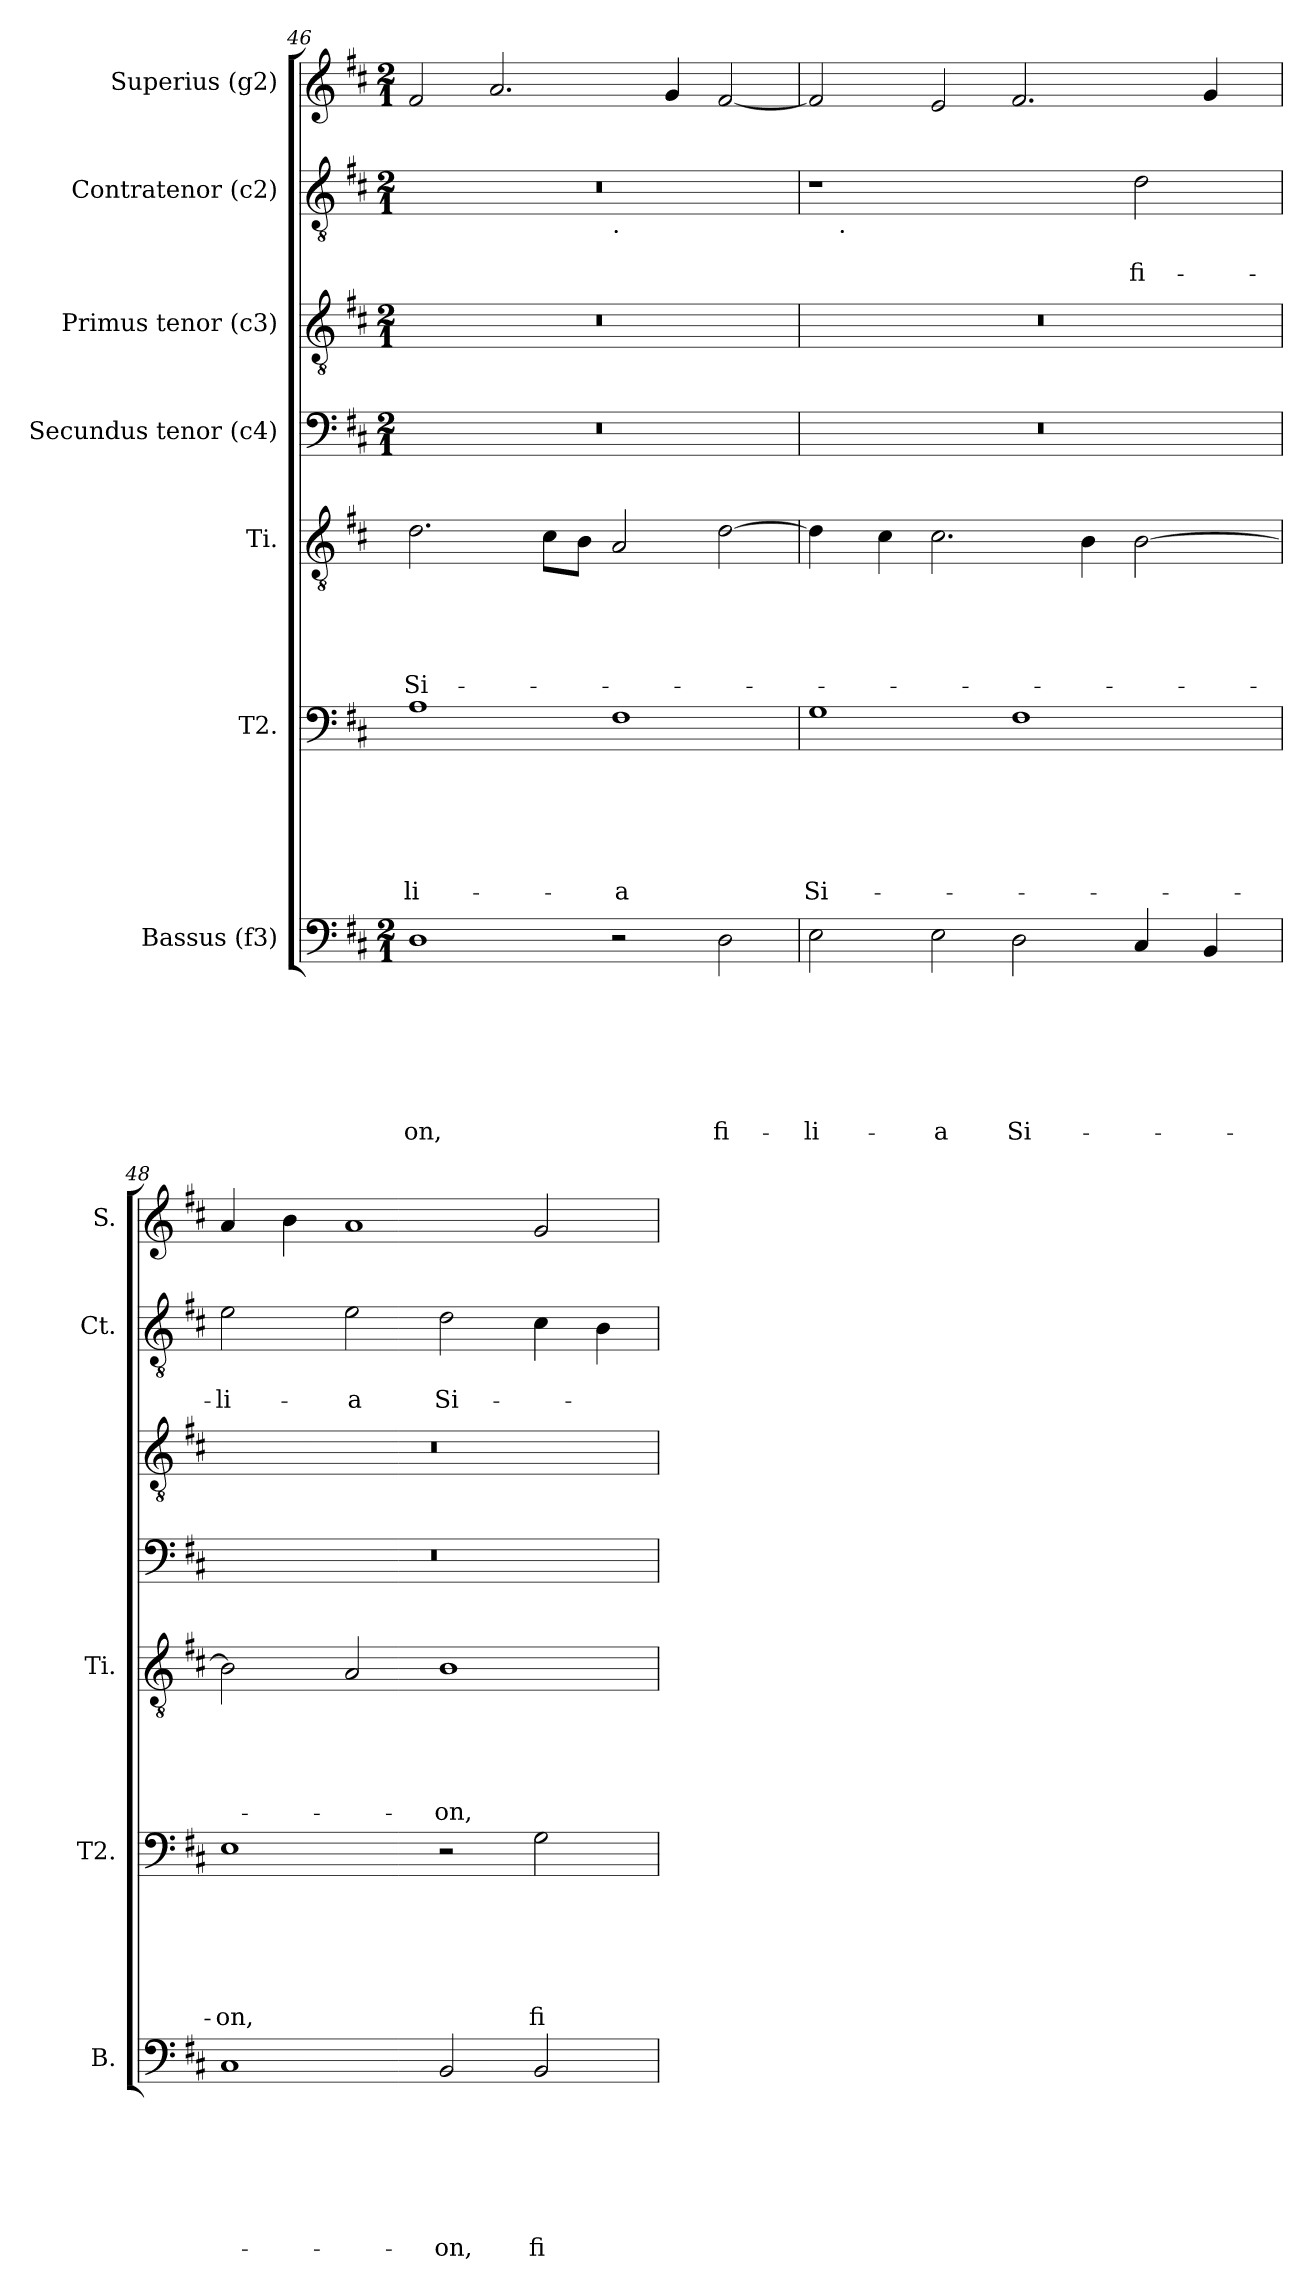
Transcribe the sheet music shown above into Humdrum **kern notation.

**kern	**text	**text	**text	**text	**text	**text	**text	**kern	**text	**text	**text	**text	**text	**text	**kern	**text	**text	**text	**text	**text	**kern	**kern	**kern	**text	**text	**kern
*part7	*part7	*part7	*part7	*part7	*part7	*part7	*part7	*part6	*part6	*part6	*part6	*part6	*part6	*part6	*part5	*part5	*part5	*part5	*part5	*part5	*part4	*part3	*part2	*part2	*part2	*part1
*staff7	*staff7	*staff7	*staff7	*staff7	*staff7	*staff7	*staff7	*staff6	*staff6	*staff6	*staff6	*staff6	*staff6	*staff6	*staff5	*staff5	*staff5	*staff5	*staff5	*staff5	*staff4	*staff3	*staff2	*staff2	*staff2	*staff1
*I"Bassus (f3)	*	*	*	*	*	*	*	*I"T2.	*	*	*	*	*	*	*I"Ti.	*	*	*	*	*	*I"Secundus tenor (c4)	*I"Primus tenor (c3)	*I"Contratenor (c2)	*	*	*I"Superius (g2)
*I'B.	*	*	*	*	*	*	*	*I'T2.	*	*	*	*	*	*	*I'Ti.	*	*	*	*	*	*	*	*I'Ct.	*	*	*I'S.
*clefF4	*	*	*	*	*	*	*	*clefF4	*	*	*	*	*	*	*clefGv2	*	*	*	*	*	*clefF4	*clefGv2	*clefGv2	*	*	*clefG2
*k[f#c#]	*	*	*	*	*	*	*	*k[f#c#]	*	*	*	*	*	*	*k[f#c#]	*	*	*	*	*	*k[f#c#]	*k[f#c#]	*k[f#c#]	*	*	*k[f#c#]
*D:	*	*	*	*	*	*	*	*D:	*	*	*	*	*	*	*D:	*	*	*	*	*	*D:	*D:	*D:	*	*	*D:
*M2/1	*	*	*	*	*	*	*	*	*	*	*	*	*	*	*	*	*	*	*	*	*M2/1	*M2/1	*M2/1	*	*	*M2/1
=46	=46	=46	=46	=46	=46	=46	=46	=46	=46	=46	=46	=46	=46	=46	=46	=46	=46	=46	=46	=46	=46	=46	=46	=46	=46	=46
!	!	!	!	!	!	!	!LO:LY:b	!	!	!	!	!	!	!LO:LY:b	!	!	!	!	!	!LO:LY:b	!	!	!	!	!	!
*	*	*	*	*	*	*	*	*	*	*	*	*	*	*	*	*	*	*	*	*	*	*	*^	*	*	*
1D	.	.	.	.	.	.	-on,	1A	.	.	.	.	.	-li-	2.d\	.	.	.	.	Si-	0r	0r	0r	1ryy	.	.	2f#/
.	.	.	.	.	.	.	.	.	.	.	.	.	.	.	.	.	.	.	.	.	.	.	.	.	.	.	2.a/
.	.	.	.	.	.	.	.	.	.	.	.	.	.	.	8c#\L	.	.	.	.	.	.	.	.	.	.	.	.
.	.	.	.	.	.	.	.	.	.	.	.	.	.	.	8B\J	.	.	.	.	.	.	.	.	.	.	.	.
!	!	!	!	!	!	!	!	!	!	!	!	!	!	!	!	!	!	!	!	!	!	!	!	!LO:TX:b:t=.	!	!	!
!	!	!	!	!	!	!	!	!	!	!	!	!	!	!LO:LY:b	!	!	!	!	!	!	!	!	!	!	!	!	!
2r	.	.	.	.	.	.	.	1F#	.	.	.	.	.	-a	2A/	.	.	.	.	.	.	.	.	1ryy	.	.	.
.	.	.	.	.	.	.	.	.	.	.	.	.	.	.	.	.	.	.	.	.	.	.	.	.	.	.	4g/
!	!	!	!	!	!	!	!LO:LY:b	!	!	!	!	!	!	!	!	!	!	!	!	!	!	!	!	!	!	!	!
2D\	.	.	.	.	.	.	fi-	.	.	.	.	.	.	.	[<2d\	.	.	.	.	.	.	.	.	.	.	.	[<2f#/
!!LO:LB:g=z
=47	=47	=47	=47	=47	=47	=47	=47	=47	=47	=47	=47	=47	=47	=47	=47	=47	=47	=47	=47	=47	=47	=47	=47	=47	=47	=47	=47
!	!	!	!	!	!	!	!LO:LY:b	!	!	!	!	!	!	!LO:LY:b	!	!	!	!	!	!	!	!	!	!	!	!	!
2E\	.	.	.	.	.	.	-li-	1G	.	.	.	.	.	Si-	4d\]	.	.	.	.	.	0r	0r	1r	16.ryy	.	.	2f#/]
!	!	!	!	!	!	!	!	!	!	!	!	!	!	!	!	!	!	!	!	!	!	!	!	!LO:TX:b:t=.	!	!	!
.	.	.	.	.	.	.	.	.	.	.	.	.	.	.	.	.	.	.	.	.	.	.	.	1ryy	.	.	.
.	.	.	.	.	.	.	.	.	.	.	.	.	.	.	4c#\	.	.	.	.	.	.	.	.	.	.	.	.
!	!	!	!	!	!	!	!LO:LY:b	!	!	!	!	!	!	!	!	!	!	!	!	!	!	!	!	!	!	!	!
2E\	.	.	.	.	.	.	-a	.	.	.	.	.	.	.	2.c#\	.	.	.	.	.	.	.	.	.	.	.	2e/
!	!	!	!	!	!	!	!LO:LY:b	!	!	!	!	!	!	!	!	!	!	!	!	!	!	!	!	!	!	!	!
2D\	.	.	.	.	.	.	Si-	1F#	.	.	.	.	.	.	.	.	.	.	.	.	.	.	2ryy	.	.	.	2.f#/
.	.	.	.	.	.	.	.	.	.	.	.	.	.	.	.	.	.	.	.	.	.	.	.	2ryy	.	.	.
.	.	.	.	.	.	.	.	.	.	.	.	.	.	.	4B\	.	.	.	.	.	.	.	.	.	.	.	.
!	!	!	!	!	!	!	!	!	!	!	!	!	!	!	!	!	!	!	!	!	!	!	!	!	!	!LO:LY:b	!
4C#/	.	.	.	.	.	.	.	.	.	.	.	.	.	.	[>2B\	.	.	.	.	.	.	.	2d\	.	.	fi-	.
.	.	.	.	.	.	.	.	.	.	.	.	.	.	.	.	.	.	.	.	.	.	.	.	4ryy	.	.	.
4BB/	.	.	.	.	.	.	.	.	.	.	.	.	.	.	.	.	.	.	.	.	.	.	.	.	.	.	4g/
.	.	.	.	.	.	.	.	.	.	.	.	.	.	.	.	.	.	.	.	.	.	.	.	8ryy	.	.	.
.	.	.	.	.	.	.	.	.	.	.	.	.	.	.	.	.	.	.	.	.	.	.	.	32ryy	.	.	.
=48	=48	=48	=48	=48	=48	=48	=48	=48	=48	=48	=48	=48	=48	=48	=48	=48	=48	=48	=48	=48	=48	=48	=48	=48	=48	=48	=48
!	!	!	!	!	!	!	!	!	!	!	!	!	!	!LO:LY:b	!	!	!	!	!	!	!	!	!	!	!	!LO:LY:b	!
*	*	*	*	*	*	*	*	*	*	*	*	*	*	*	*	*	*	*	*	*	*	*	*v	*v	*	*	*
1C#	.	.	.	.	.	.	.	1E	.	.	.	.	.	-on,	2B\]	.	.	.	.	.	0r	0r	2e\	.	-li-	4a/
.	.	.	.	.	.	.	.	.	.	.	.	.	.	.	.	.	.	.	.	.	.	.	.	.	.	4b\
!	!	!	!	!	!	!	!	!	!	!	!	!	!	!	!	!	!	!	!	!	!	!	!	!	!LO:LY:b	!
.	.	.	.	.	.	.	.	.	.	.	.	.	.	.	2A/	.	.	.	.	.	.	.	2e\	.	-a	1a
!	!	!	!	!	!	!	!LO:LY:b	!	!	!	!	!	!	!	!	!	!	!	!	!LO:LY:b	!	!	!	!	!LO:LY:b	!
2BB/	.	.	.	.	.	.	-on,	2r	.	.	.	.	.	.	1B	.	.	.	.	-on,	.	.	2d\	.	Si-	.
!	!	!	!	!	!	!	!LO:LY:b	!	!	!	!	!	!	!LO:LY:b	!	!	!	!	!	!	!	!	!	!	!	!
2BB/	.	.	.	.	.	.	fi-	2G\	.	.	.	.	.	fi-	.	.	.	.	.	.	.	.	4c#\	.	.	2g/
.	.	.	.	.	.	.	.	.	.	.	.	.	.	.	.	.	.	.	.	.	.	.	4B\	.	.	.
=	=	=	=	=	=	=	=	=	=	=	=	=	=	=	=	=	=	=	=	=	=	=	=	=	=	=
*-	*-	*-	*-	*-	*-	*-	*-	*-	*-	*-	*-	*-	*-	*-	*-	*-	*-	*-	*-	*-	*-	*-	*-	*-	*-	*-
